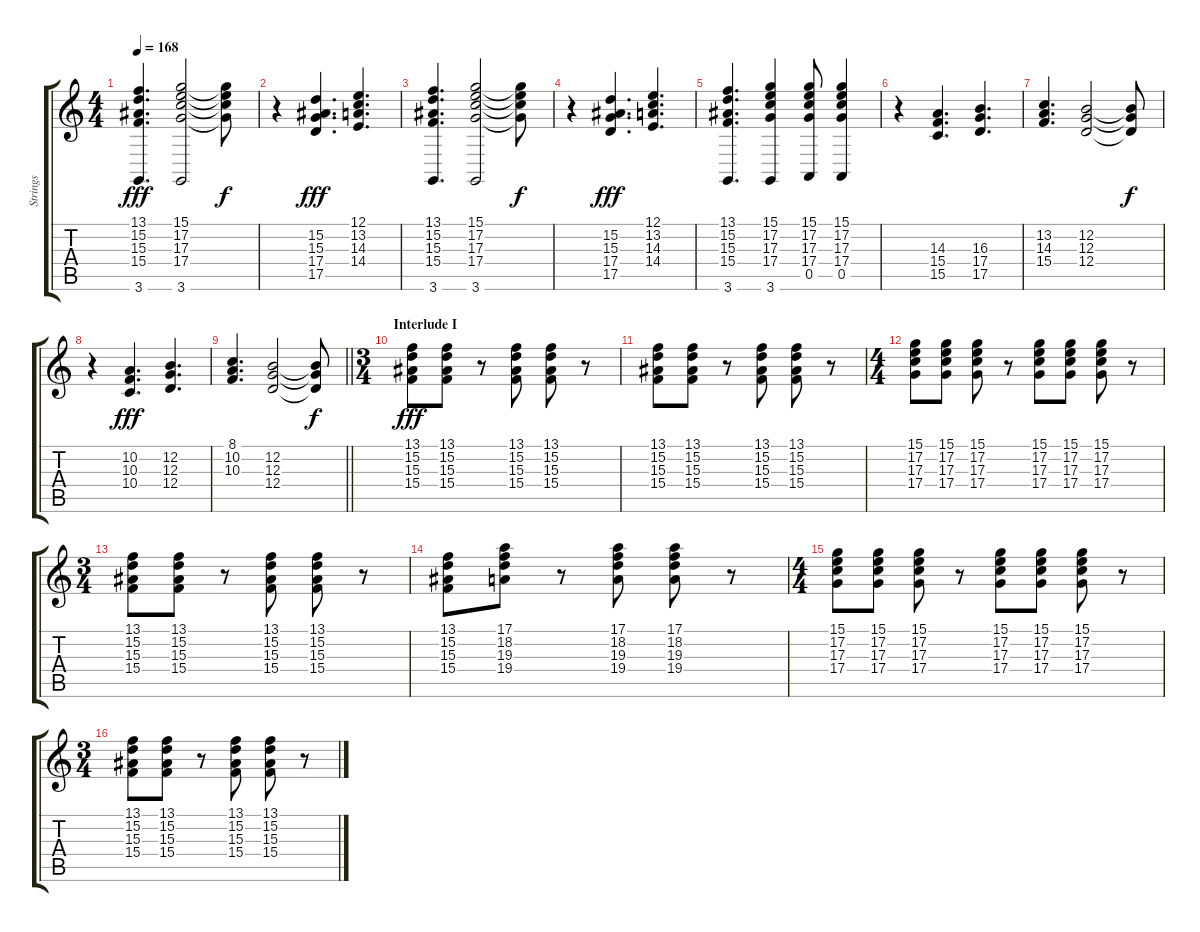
\track ("Strings" "Strings") {instrument stringensemble1}
\staff {score tabs}
\tuning (E4 B3 G3 D3 A2 E2) {hide}
\ts (4 4)
\tempo 168
\clef g2
\ks c
(13.1 15.2 15.3 15.4 3.6).4{d dy fff} (15.1 17.2 17.3 17.4 3.6).2 (15.1{t} 17.2{t} 17.3{t} 17.4{t}).8{dy f} |
r.4 (15.2 15.3 17.4 17.5).4{d dy fff} (12.1 13.2 14.3 14.4).4{d} |
(13.1 15.2 15.3 15.4 3.6).4{d} (15.1 17.2 17.3 17.4 3.6).2 (15.1{t} 17.2{t} 17.3{t} 17.4{t}).8{dy f} |
r.4 (15.2 15.3 17.4 17.5).4{d dy fff} (12.1 13.2 14.3 14.4).4{d} |
(13.1 15.2 15.3 15.4 3.6).4{d} (15.1 17.2 17.3 17.4 3.6).4 (15.1 17.2 17.3 17.4 0.5).8 (15.1 17.2 17.3 17.4 0.5).4 |
r.4 (14.3 15.4 15.5).4{d} (16.3 17.4 17.5).4{d} |
(13.2 14.3 15.4).4{d} (12.2 12.3 12.4).2 (12.2{t} 12.3{t} 12.4{t}).8{dy f} |
r.4 (10.2 10.3 10.4).4{d dy fff} (12.2 12.3 12.4).4{d} |
\barLineRight lightlight
(8.1 10.2 10.3).4{d} (12.2 12.3 12.4).2 (12.2{t} 12.3{t} 12.4{t}).8{dy f} |
\ts (3 4)
\section ("" "Interlude I")
(13.1 15.2 15.3 15.4).8{dy fff} (13.1 15.2 15.3 15.4).8 r.8 (13.1 15.2 15.3 15.4).8 (13.1 15.2 15.3 15.4).8 r.8 |
(13.1 15.2 15.3 15.4).8 (13.1 15.2 15.3 15.4).8 r.8 (13.1 15.2 15.3 15.4).8 (13.1 15.2 15.3 15.4).8 r.8 |
\ts (4 4)
(15.1 17.2 17.3 17.4).8 (15.1 17.2 17.3 17.4).8 (15.1 17.2 17.3 17.4).8 r.8 (15.1 17.2 17.3 17.4).8 (15.1 17.2 17.3 17.4).8 (15.1 17.2 17.3 17.4).8 r.8 |
\ts (3 4)
(13.1 15.2 15.3 15.4).8 (13.1 15.2 15.3 15.4).8 r.8 (13.1 15.2 15.3 15.4).8 (13.1 15.2 15.3 15.4).8 r.8 |
(13.1 15.2 15.3 15.4).8 (17.1 18.2 19.3 19.4).8 r.8 (17.1 18.2 19.3 19.4).8 (17.1 18.2 19.3 19.4).8 r.8 |
\ts (4 4)
(15.1 17.2 17.3 17.4).8 (15.1 17.2 17.3 17.4).8 (15.1 17.2 17.3 17.4).8 r.8 (15.1 17.2 17.3 17.4).8 (15.1 17.2 17.3 17.4).8 (15.1 17.2 17.3 17.4).8 r.8 |
\ts (3 4)
(13.1 15.2 15.3 15.4).8 (13.1 15.2 15.3 15.4).8 r.8 (13.1 15.2 15.3 15.4).8 (13.1 15.2 15.3 15.4).8 r.8
